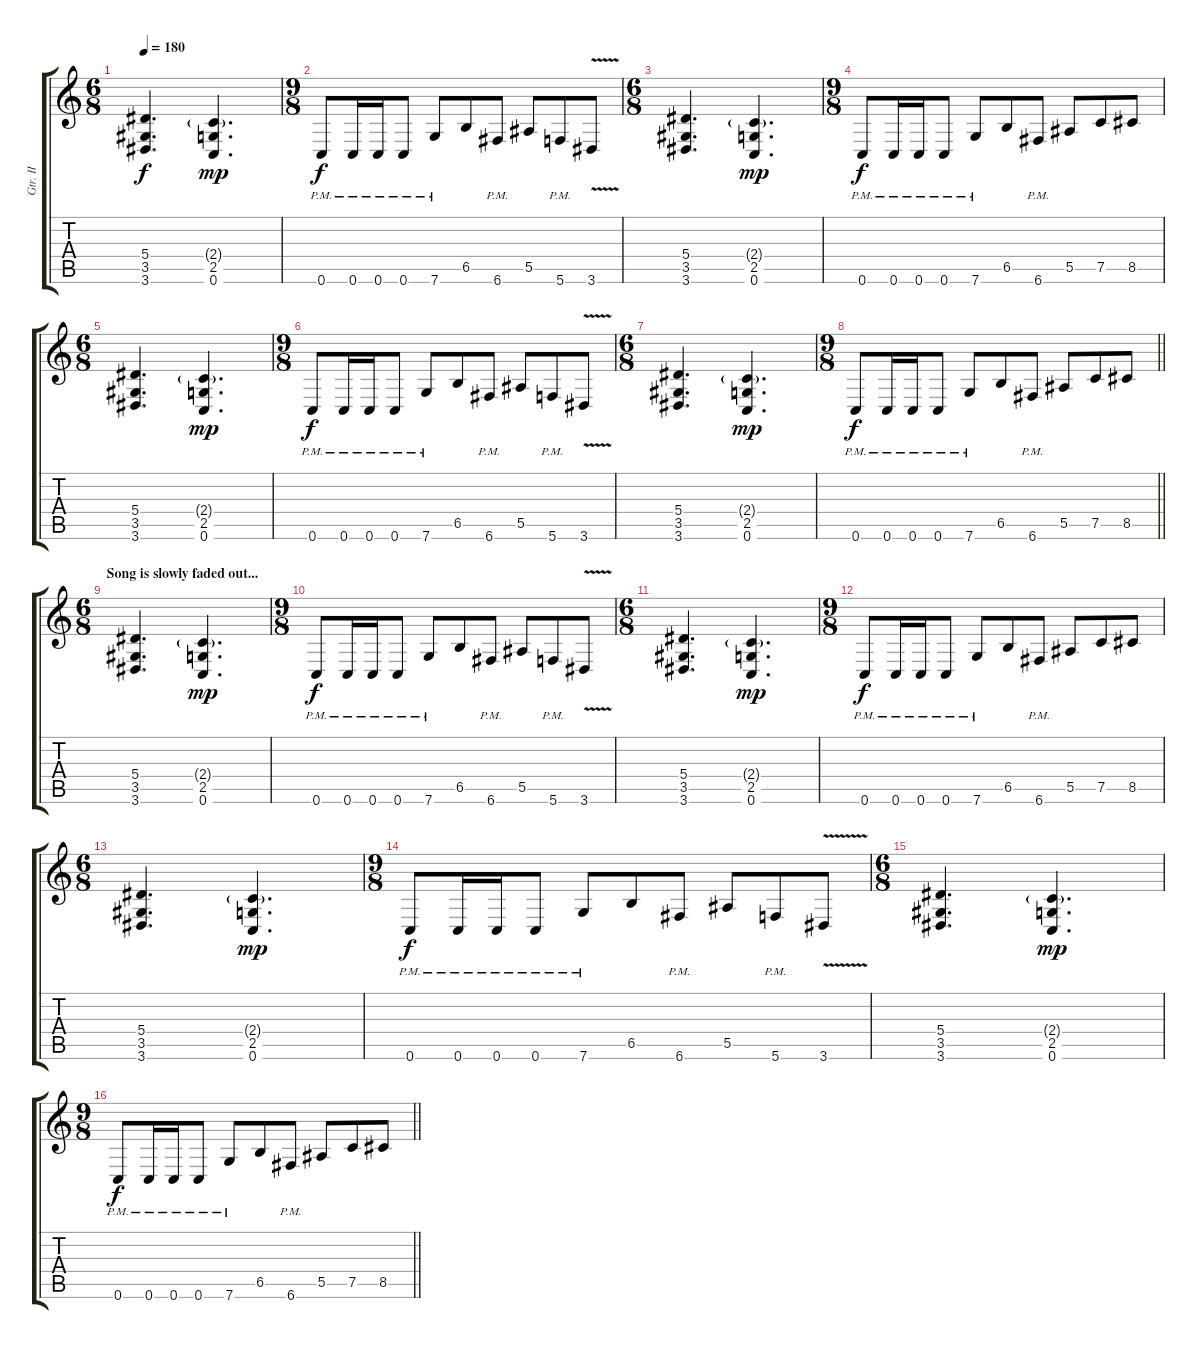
\track ("Gtr. II" "Gtr. II") {instrument distortionguitar}
\staff {score tabs}
\tuning (C4 G3 Eb3 Bb2 F2 C2) {hide}
\ts (6 8)
\section ("" "")
\tempo 180
\clef g2
\ks c
(5.4 3.5 3.6).4{d dy f} (2.4{g} 2.5 0.6).4{d dy mp} |
\ts (9 8)
0.6{pm}.8{dy f} 0.6{pm}.16 0.6{pm}.16 0.6{pm}.8 7.6{pm}.8 6.5.8 6.6{pm}.8 5.5.8 5.6{pm}.8 3.6{v}.8 |
\ts (6 8)
(5.4 3.5 3.6).4{d} (2.4{g} 2.5 0.6).4{d dy mp} |
\ts (9 8)
0.6{pm}.8{dy f} 0.6{pm}.16 0.6{pm}.16 0.6{pm}.8 7.6{pm}.8 6.5.8 6.6{pm}.8 5.5.8 7.5.8 8.5.8 |
\ts (6 8)
(5.4 3.5 3.6).4{d} (2.4{g} 2.5 0.6).4{d dy mp} |
\ts (9 8)
0.6{pm}.8{dy f} 0.6{pm}.16 0.6{pm}.16 0.6{pm}.8 7.6{pm}.8 6.5.8 6.6{pm}.8 5.5.8 5.6{pm}.8 3.6{v}.8 |
\ts (6 8)
(5.4 3.5 3.6).4{d} (2.4{g} 2.5 0.6).4{d dy mp} |
\ts (9 8)
\barLineRight lightlight
0.6{pm}.8{dy f} 0.6{pm}.16 0.6{pm}.16 0.6{pm}.8 7.6{pm}.8 6.5.8 6.6{pm}.8 5.5.8 7.5.8 8.5.8 |
\ts (6 8)
\section ("" "Song is slowly faded out...")
(5.4 3.5 3.6).4{d} (2.4{g} 2.5 0.6).4{d dy mp} |
\ts (9 8)
0.6{pm}.8{dy f} 0.6{pm}.16 0.6{pm}.16 0.6{pm}.8 7.6{pm}.8 6.5.8 6.6{pm}.8 5.5.8 5.6{pm}.8 3.6{v}.8 |
\ts (6 8)
(5.4 3.5 3.6).4{d} (2.4{g} 2.5 0.6).4{d dy mp} |
\ts (9 8)
0.6{pm}.8{dy f} 0.6{pm}.16 0.6{pm}.16 0.6{pm}.8 7.6{pm}.8 6.5.8 6.6{pm}.8 5.5.8 7.5.8 8.5.8 |
\ts (6 8)
(5.4 3.5 3.6).4{d} (2.4{g} 2.5 0.6).4{d dy mp} |
\ts (9 8)
0.6{pm}.8{dy f} 0.6{pm}.16 0.6{pm}.16 0.6{pm}.8 7.6{pm}.8 6.5.8 6.6{pm}.8 5.5.8 5.6{pm}.8 3.6{v}.8 |
\ts (6 8)
(5.4 3.5 3.6).4{d} (2.4{g} 2.5 0.6).4{d dy mp} |
\ts (9 8)
\barLineRight lightlight
0.6{pm}.8{dy f} 0.6{pm}.16 0.6{pm}.16 0.6{pm}.8 7.6{pm}.8 6.5.8 6.6{pm}.8 5.5.8 7.5.8 8.5.8
